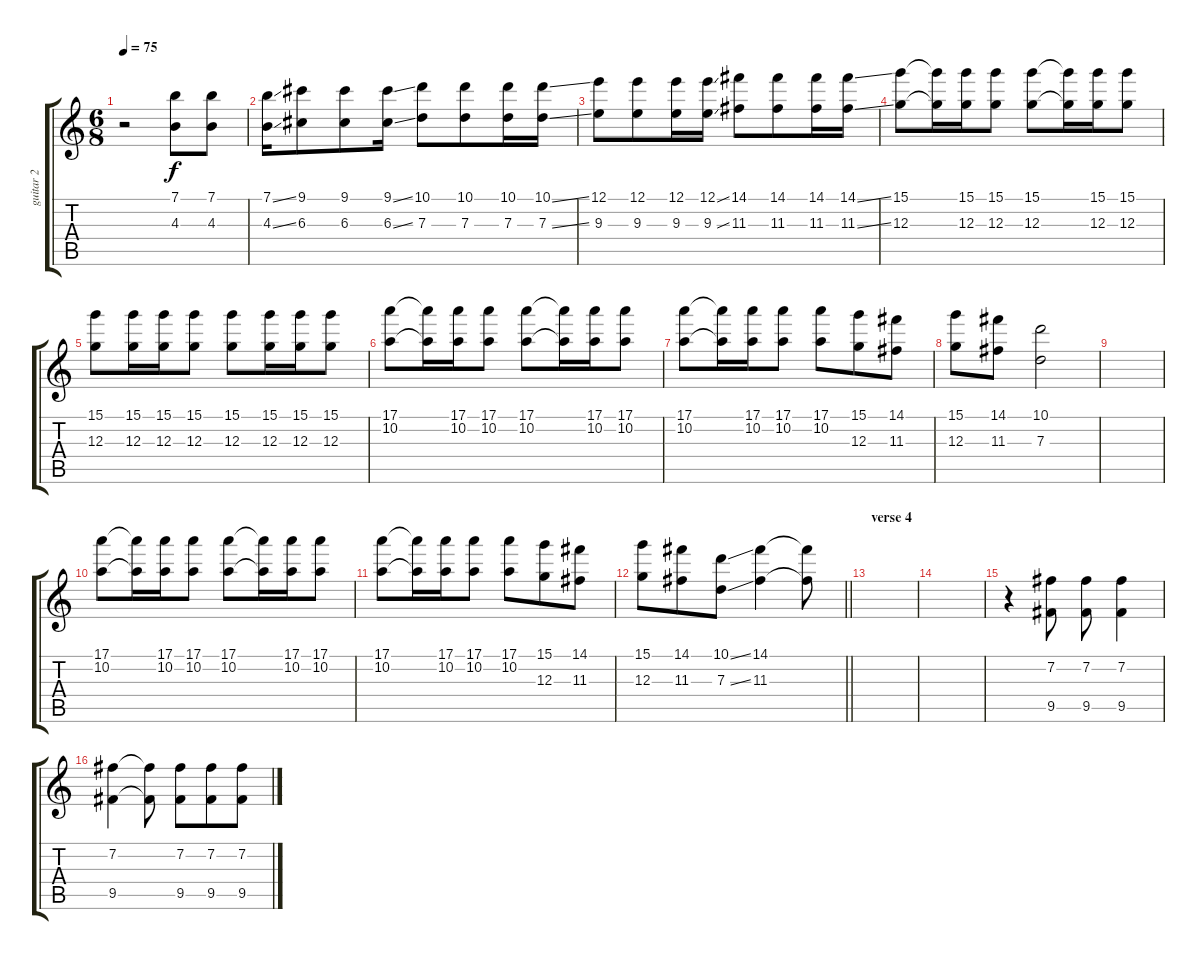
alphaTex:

\track ("guitar 2" "guitar 2") {instrument electricguitarjazz}
\staff {score tabs}
\tuning (E4 B3 G3 D3 A2 E2) {hide}
\ts (6 8)
\tempo 75
\clef g2
\ks c
r.2{dy f} (7.1 4.3).8 (7.1 4.3).8 |
(7.1{ss} 4.3{ss}).16 (9.1 6.3).8 (9.1 6.3).8 (9.1{ss} 6.3{ss}).16 (10.1 7.3).8 (10.1 7.3).8 (10.1 7.3).16 (10.1{ss} 7.3{ss}).16 |
(12.1 9.3).8 (12.1 9.3).8 (12.1 9.3).16 (12.1{ss} 9.3{ss}).16 (14.1 11.3).8 (14.1 11.3).8 (14.1 11.3).16 (14.1{ss} 11.3{ss}).16 |
(15.1 12.3).8 (15.1{t} 12.3{t}).16 (15.1 12.3).16 (15.1 12.3).8 (15.1 12.3).8 (15.1{t} 12.3{t}).16 (15.1 12.3).16 (15.1 12.3).8 |
(15.1 12.3).8 (15.1 12.3).16 (15.1 12.3).16 (15.1 12.3).8 (15.1 12.3).8 (15.1 12.3).16 (15.1 12.3).16 (15.1 12.3).8 |
(17.1 10.2).8 (17.1{t} 10.2{t}).16 (17.1 10.2).16 (17.1 10.2).8 (17.1 10.2).8 (17.1{t} 10.2{t}).16 (17.1 10.2).16 (17.1 10.2).8 |
(17.1 10.2).8 (17.1{t} 10.2{t}).16 (17.1 10.2).16 (17.1 10.2).8 (17.1 10.2).8 (15.1 12.3).8 (14.1 11.3).8 |
(15.1 12.3).8 (14.1 11.3).8 (10.1 7.3).2 |
|
(17.1 10.2).8 (17.1{t} 10.2{t}).16 (17.1 10.2).16 (17.1 10.2).8 (17.1 10.2).8 (17.1{t} 10.2{t}).16 (17.1 10.2).16 (17.1 10.2).8 |
(17.1 10.2).8 (17.1{t} 10.2{t}).16 (17.1 10.2).16 (17.1 10.2).8 (17.1 10.2).8 (15.1 12.3).8 (14.1 11.3).8 |
\barLineRight lightlight
(15.1 12.3).8 (14.1 11.3).8 (10.1{ss} 7.3{ss}).8 (14.1 11.3).4 (14.1{t} 11.3{t}).8 |
\section ("" "verse 4")
|
|
r.4{volume 16 balance 16 instrument electricguitarjazz} (7.2 9.5).8 (7.2 9.5).8 (7.2 9.5).4 |
(7.2 9.5).4 (7.2{t} 9.5{t}).8 (7.2 9.5).8 (7.2 9.5).8 (7.2 9.5).8
